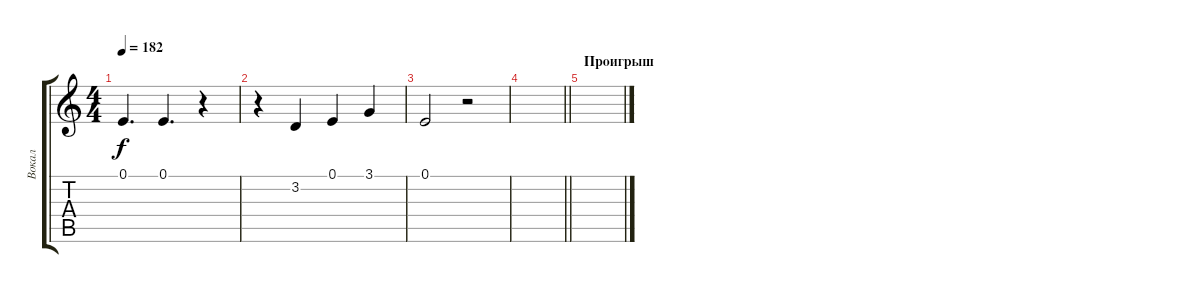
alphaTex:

\track ("Вокал" "Вокал") {instrument flute}
\staff {score tabs}
\tuning (E4 B3 G3 D3 A2 E2) {hide}
\ts (4 4)
\tempo 182
\clef g2
\ks c
0.1.4{d dy f} 0.1.4{d} r.4 |
r.4 3.2.4 0.1.4 3.1.4 |
0.1.2 r.2 |
\barLineRight lightlight
|
\section ("" "Проигрыш")
